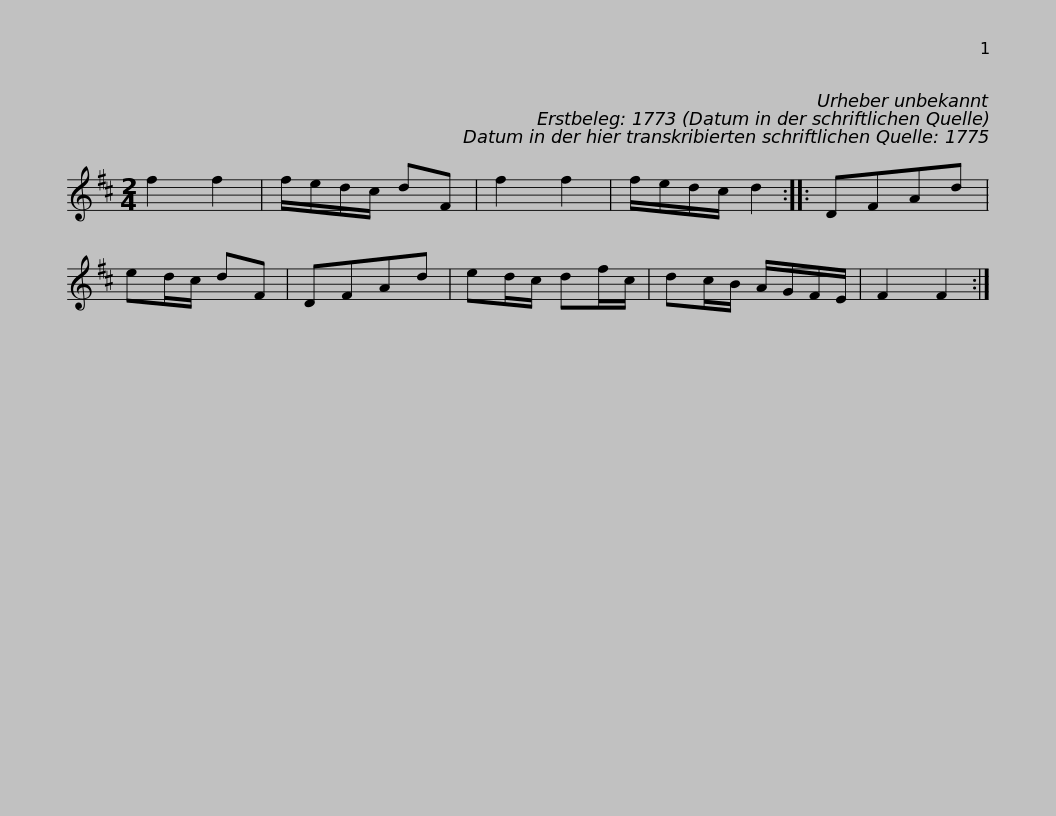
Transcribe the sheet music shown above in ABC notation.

X:1
L:1/8
M:2/4
I:linebreak $
K:D
V:1 treble
V:1
 f2 f2 | f/e/d/c/ dF | f2 f2 | f/e/d/c/ d2 :: DFAd | %5
 ed/c/ dF | DFAd | ed/c/ df/c/ | dc/B/ A/G/F/E/ |$ F2 F2 :| %10
